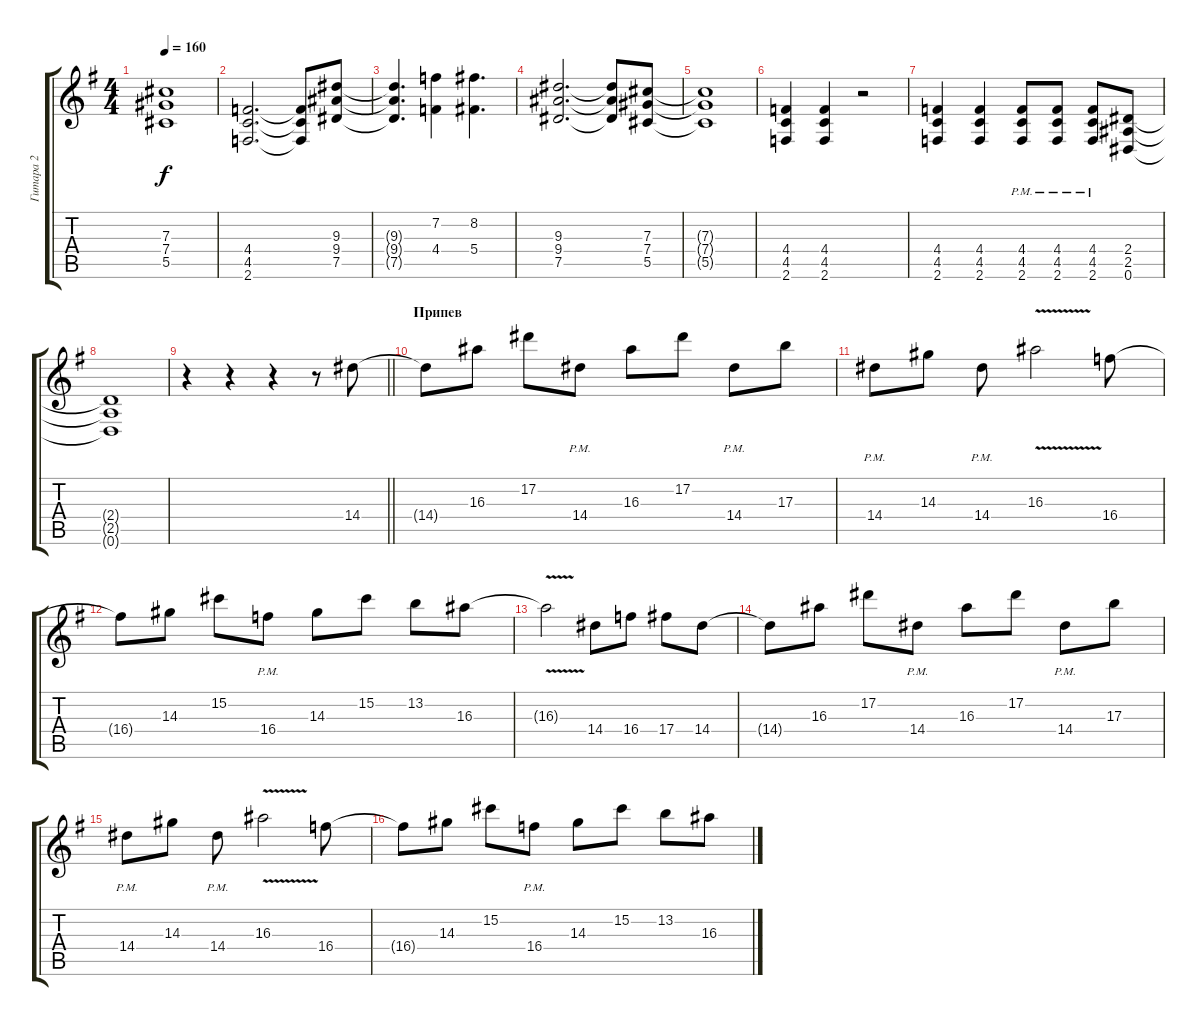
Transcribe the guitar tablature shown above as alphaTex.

\track ("Гитара 2" "Гитара 2") {instrument distortionguitar}
\staff {score tabs}
\tuning (Eb4 Bb3 Gb3 Db3 Ab2 Eb2) {hide}
\ts (4 4)
\tempo 160
\clef g2
\ks eminor
(7.3{t} 7.4{t} 5.5{t}).1{dy f} |
(4.4 4.5 2.6).2{d} (4.4{t} 4.5{t} 2.6{t}).8 (9.3 9.4 7.5).8 |
(9.3{t} 9.4{t} 7.5{t}).4{d} (7.2 4.4).4 (8.2 5.4).4{d} |
(9.3 9.4 7.5).2{d} (9.3{t} 9.4{t} 7.5{t}).8 (7.3 7.4 5.5).8 |
(7.3{t} 7.4{t} 5.5{t}).1 |
(4.4 4.5 2.6).4 (4.4 4.5 2.6).4 r.2 |
(4.4 4.5 2.6).4 (4.4 4.5 2.6).4 (4.4{pm} 4.5{pm} 2.6{pm}).8 (4.4{pm} 4.5{pm} 2.6{pm}).8 (4.4{pm} 4.5{pm} 2.6{pm}).8 (2.4 2.5 0.6).8 |
(2.4{t} 2.5{t} 0.6{t}).1 |
\barLineRight lightlight
r.4 r.4 r.4 r.8 14.4.8 |
\section ("" "Припев")
14.4{t}.8 16.3.8 17.2.8 14.4{pm}.8 16.3.8 17.2.8 14.4{pm}.8 17.3.8 |
14.4{pm}.8 14.3.8 14.4{pm}.8 16.3{v}.2 16.4.8 |
16.4{t}.8 14.3.8 15.2.8 16.4{pm}.8 14.3.8 15.2.8 13.2.8 16.3.8 |
16.3{v t}.2 14.4.8 16.4.8 17.4.8 14.4.8 |
14.4{t}.8 16.3.8 17.2.8 14.4{pm}.8 16.3.8 17.2.8 14.4{pm}.8 17.3.8 |
14.4{pm}.8 14.3.8 14.4{pm}.8 16.3{v}.2 16.4.8 |
16.4{t}.8 14.3.8 15.2.8 16.4{pm}.8 14.3.8 15.2.8 13.2.8 16.3.8
